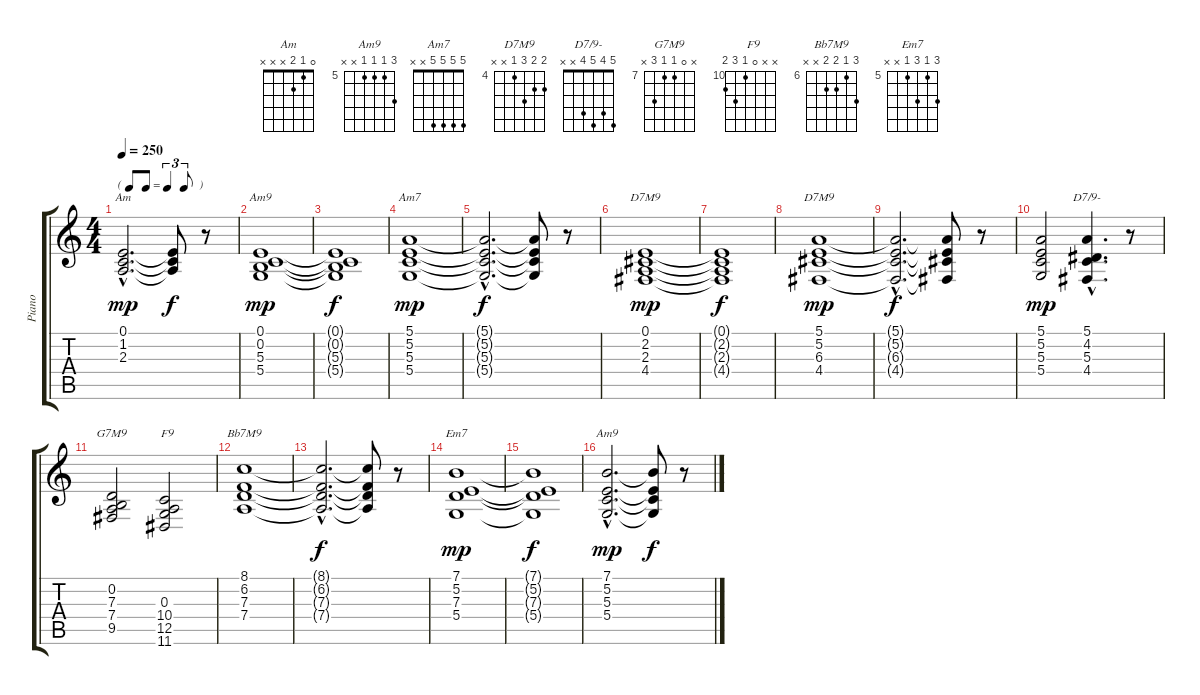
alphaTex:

\track ("Piano" "Piano") {instrument acousticgrandpiano}
\staff {score tabs}
\tuning (E4 B3 G3 D3 A2 E2) {hide}
\chord ("Am" 0 1 2 x x x)
\chord ("Am9" 0 0 5 5 x x)
\chord ("Am7" 5 5 5 5 x x)
\chord ("D7M9" 0 2 2 4 x x)
\chord ("D7M9" 5 5 6 4 x x) {firstfret 4}
\chord ("D7/9-" 5 4 5 4 x x)
\chord ("G7M9" x 0 7 7 9 x) {firstfret 7}
\chord ("  F9" x x 0 10 12 11) {firstfret 10}
\chord ("Bb7M9" 8 6 7 7 x x) {firstfret 6}
\chord ("Em7" 7 5 7 5 x x) {firstfret 5}
\chord ("Am9" 7 5 5 5 x x) {firstfret 5}
\ts (4 4)
\tf triplet8th
\tempo 250
\clef g2
\ks c
(0.1{hac} 1.2{hac} 2.3{hac}).2{d ch "Am" dy mp} (0.1{t} 1.2{t} 2.3{t}).8{dy f} r.8 |
(0.1 0.2 5.3 5.4).1{ch "Am9" dy mp} |
(0.1{t} 0.2{t} 5.3{t} 5.4{t}).1{dy f} |
(5.1 5.2 5.3 5.4).1{ch "Am7" dy mp} |
(5.1{hac t} 5.2{hac t} 5.3{hac t} 5.4{hac t}).2{d dy f} (5.1{t} 5.2{t} 5.3{t} 5.4{t}).8 r.8 |
(0.1 2.2 2.3 4.4).1{ch "D7M9" dy mp} |
(0.1{t} 2.2{t} 2.3{t} 4.4{t}).1{dy f} |
(5.1 5.2 6.3 4.4).1{ch "D7M9" dy mp} |
(5.1{hac t} 5.2{hac t} 6.3{hac t} 4.4{hac t}).2{d dy f} (5.1{t} 5.2{t} 6.3{t} 4.4{t}).8 r.8 |
(5.1 5.2 5.3 5.4).2{dy mp} (5.1{hac} 4.2{hac} 5.3{hac} 4.4{hac}).4{d ch "D7/9-"} r.8 |
(0.2 7.3 7.4 9.5).2{ch "G7M9"} (0.3 10.4 12.5 11.6).2{ch "  F9"} |
(8.1 6.2 7.3 7.4).1{ch "Bb7M9"} |
(8.1{hac t} 6.2{hac t} 7.3{hac t} 7.4{hac t}).2{d dy f} (8.1{t} 6.2{t} 7.3{t} 7.4{t}).8 r.8 |
(7.1 5.2 7.3 5.4).1{ch "Em7" dy mp} |
(7.1{t} 5.2{t} 7.3{t} 5.4{t}).1{dy f} |
(7.1{hac} 5.2{hac} 5.3{hac} 5.4{hac}).2{d ch "Am9" dy mp} (7.1{t} 5.2{t} 5.3{t} 5.4{t}).8{dy f} r.8
